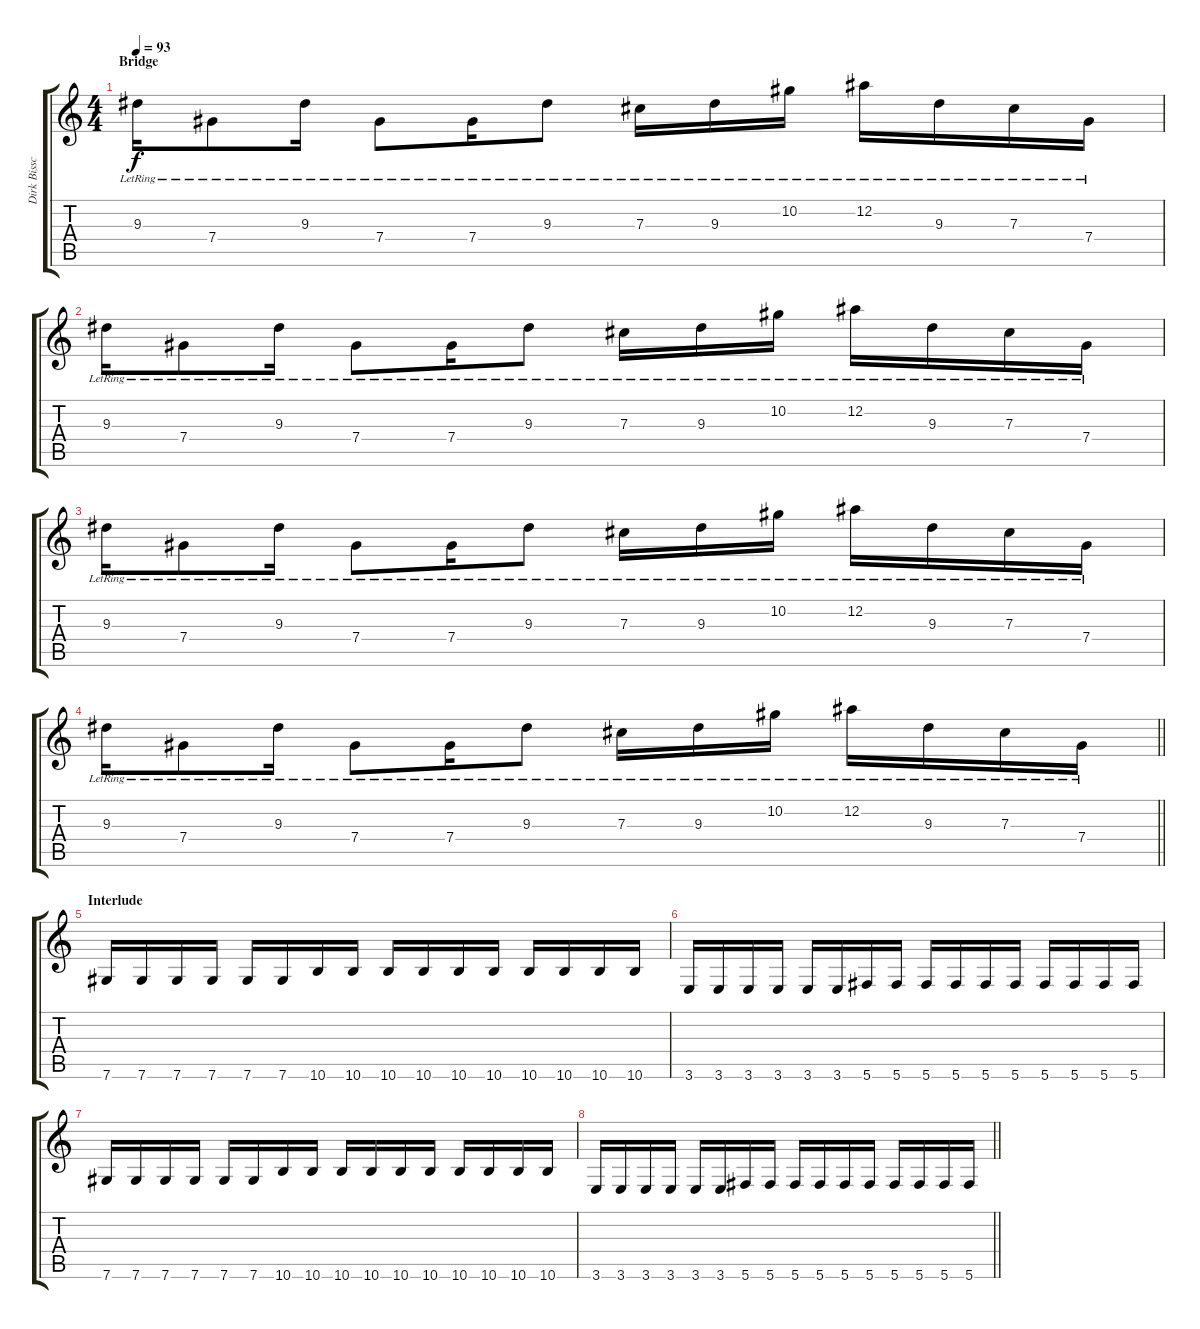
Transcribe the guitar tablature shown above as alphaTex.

\track ("Dirk Bisschoff (Lead Guitar)" "Dirk Bissc") {instrument acousticguitarsteel}
\staff {score tabs}
\tuning (Eb4 Bb3 Gb3 Db3 Ab2 Db2) {hide}
\ts (4 4)
\section ("" "Bridge")
\tempo 93
\clef g2
\ks c
9.3{lr}.16{dy f} 7.4{lr}.8 9.3{lr}.16 7.4{lr}.8 7.4{lr}.16 9.3{lr}.8 7.3{lr}.16 9.3{lr}.16 10.2{lr}.16 12.2{lr}.16 9.3{lr}.16 7.3{lr}.16 7.4{lr}.16 |
9.3{lr}.16 7.4{lr}.8 9.3{lr}.16 7.4{lr}.8 7.4{lr}.16 9.3{lr}.8 7.3{lr}.16 9.3{lr}.16 10.2{lr}.16 12.2{lr}.16 9.3{lr}.16 7.3{lr}.16 7.4{lr}.16 |
9.3{lr}.16 7.4{lr}.8 9.3{lr}.16 7.4{lr}.8 7.4{lr}.16 9.3{lr}.8 7.3{lr}.16 9.3{lr}.16 10.2{lr}.16 12.2{lr}.16 9.3{lr}.16 7.3{lr}.16 7.4{lr}.16 |
\barLineRight lightlight
9.3{lr}.16 7.4{lr}.8 9.3{lr}.16 7.4{lr}.8 7.4{lr}.16 9.3{lr}.8 7.3{lr}.16 9.3{lr}.16 10.2{lr}.16 12.2{lr}.16 9.3{lr}.16 7.3{lr}.16 7.4{lr}.16 |
\section ("" "Interlude")
7.6.16 7.6.16 7.6.16 7.6.16 7.6.16 7.6.16 10.6.16 10.6.16 10.6.16 10.6.16 10.6.16 10.6.16 10.6.16 10.6.16 10.6.16 10.6.16 |
3.6.16 3.6.16 3.6.16 3.6.16 3.6.16 3.6.16 5.6.16 5.6.16 5.6.16 5.6.16 5.6.16 5.6.16 5.6.16 5.6.16 5.6.16 5.6.16 |
7.6.16 7.6.16 7.6.16 7.6.16 7.6.16 7.6.16 10.6.16 10.6.16 10.6.16 10.6.16 10.6.16 10.6.16 10.6.16 10.6.16 10.6.16 10.6.16 |
\barLineRight lightlight
3.6.16 3.6.16 3.6.16 3.6.16 3.6.16 3.6.16 5.6.16 5.6.16 5.6.16 5.6.16 5.6.16 5.6.16 5.6.16 5.6.16 5.6.16 5.6.16
